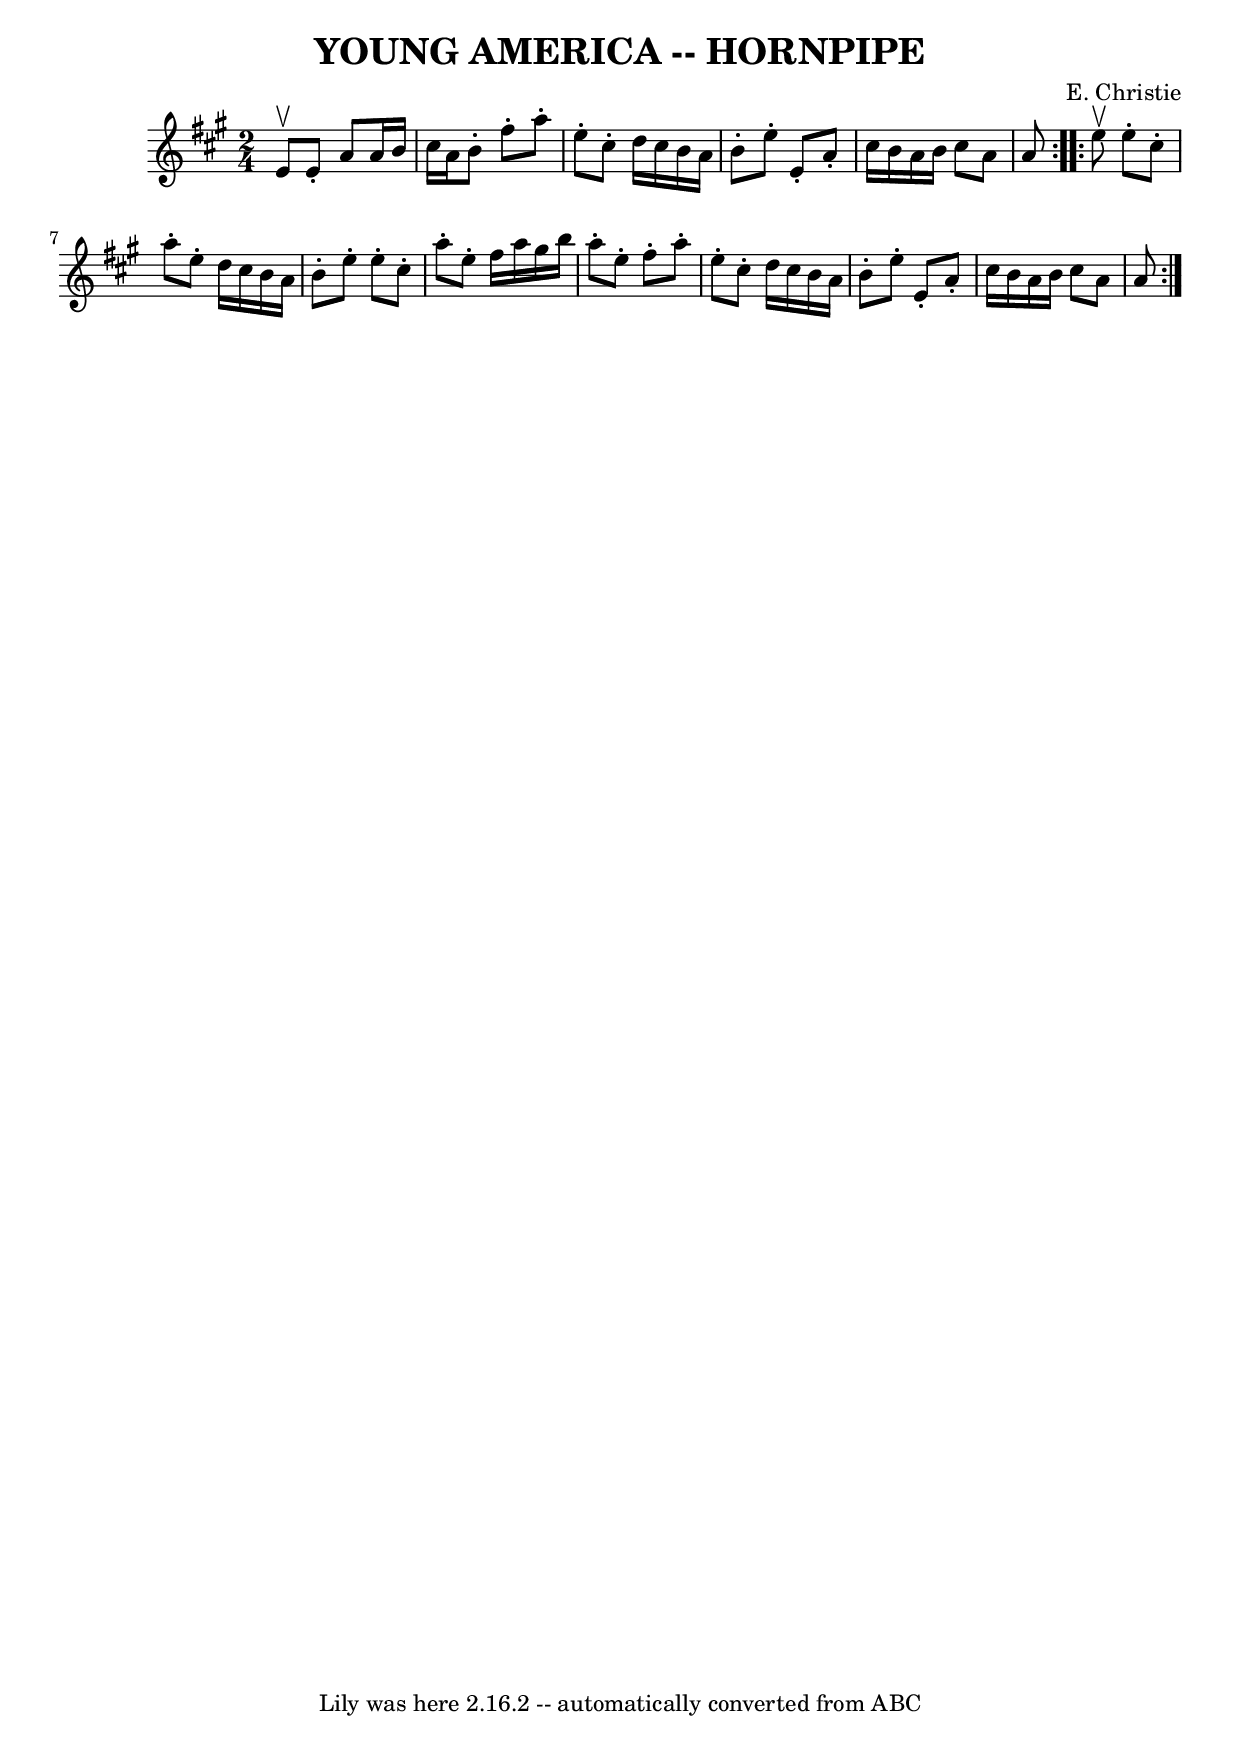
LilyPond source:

\version "2.16.2"
\include "Mammoth.ily"
\header {
	%% book = "Ryan's Mammoth Collection of Fiddle Tunes"
	composer = "E. Christie"
	crossRefNumber = "1"
	footnotes = "\\\\\\\\FIGURE -- TWIN SISTERS, or (MERRY DANCE.) (Often Used.)"
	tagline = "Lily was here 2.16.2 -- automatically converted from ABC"
	title = "YOUNG AMERICA -- HORNPIPE"
}
voicedefault =  {


\repeat volta 2 {
\time 2/4 
\key a \major e'8^\upbow       |
 e'8 -. a'8 a'16    
b'16 cis''16 a'16    |
 b'8 -.     |
 fis''8 -. a''8 -. 
 e''8 -. cis''8 -.   |
 d''16 cis''16 b'16 a'16 b'8 -.   
e''8 -.   |
 e'8 -. a'8 -. cis''16 b'16 a'16 b'16    
|
 cis''8 a'8 a'8    }     \repeat volta 2 { e''8^\upbow       
|
 e''8 -. cis''8 -. a''8 -. e''8 -.   |
 d''16    
cis''16 b'16 a'16 b'8 -. e''8 -.   |
 e''8 -. cis''8 -.   
a''8 -. e''8 -.   |
 fis''16 a''16 gis''16 b''16 a''8 -.  
 e''8 -.   |
     |
 fis''8 -. a''8 -. e''8 -. cis''8 -.   
|
 d''16 cis''16 b'16 a'16 b'8 -. e''8 -.   |
   
e'8 -. a'8 -. cis''16 b'16 a'16 b'16    |
 cis''8 a'8   
 a'8    }   
}

\score{
    <<

	\context Staff="default"
	{
	    \voicedefault 
	}

    >>
	\layout {
	}
	\midi {}
}
